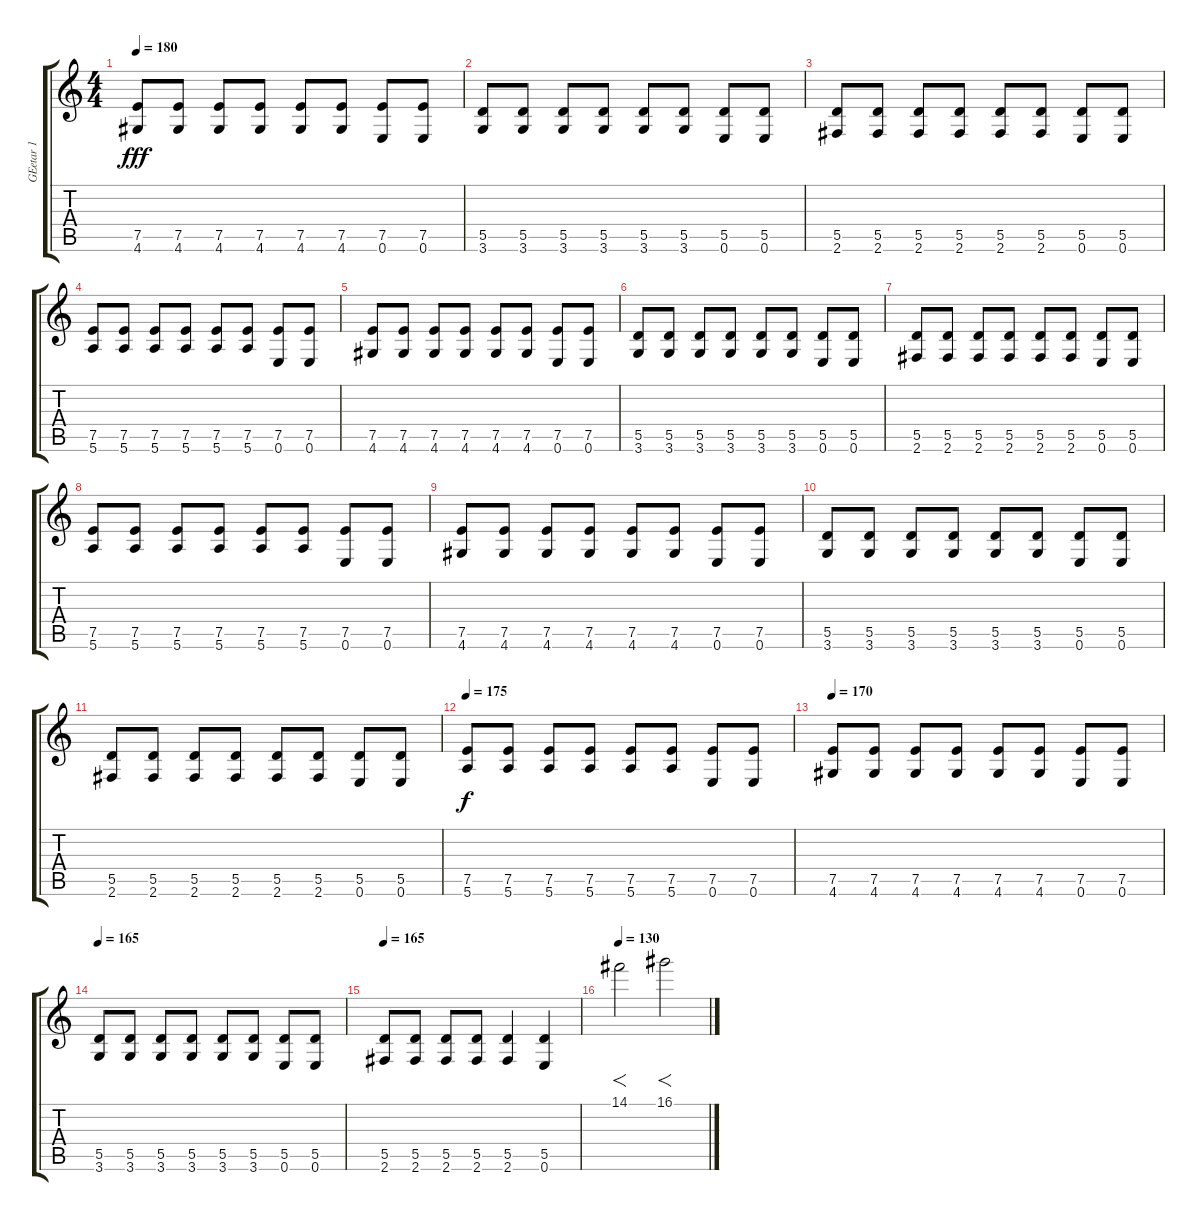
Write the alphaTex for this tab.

\track ("GEetar 1" "GEetar 1") {instrument distortionguitar}
\staff {score tabs}
\tuning (E4 B3 G3 D3 A2 E2) {hide}
\ts (4 4)
\tempo 180
\clef g2
\ks c
(7.5 4.6).8{dy fff} (7.5 4.6).8 (7.5 4.6).8 (7.5 4.6).8 (7.5 4.6).8 (7.5 4.6).8 (7.5 0.6).8 (7.5 0.6).8 |
(5.5 3.6).8 (5.5 3.6).8 (5.5 3.6).8 (5.5 3.6).8 (5.5 3.6).8 (5.5 3.6).8 (5.5 0.6).8 (5.5 0.6).8 |
(5.5 2.6).8 (5.5 2.6).8 (5.5 2.6).8 (5.5 2.6).8 (5.5 2.6).8 (5.5 2.6).8 (5.5 0.6).8 (5.5 0.6).8 |
(7.5 5.6).8 (7.5 5.6).8 (7.5 5.6).8 (7.5 5.6).8 (7.5 5.6).8 (7.5 5.6).8 (7.5 0.6).8 (7.5 0.6).8 |
(7.5 4.6).8 (7.5 4.6).8 (7.5 4.6).8 (7.5 4.6).8 (7.5 4.6).8 (7.5 4.6).8 (7.5 0.6).8 (7.5 0.6).8 |
(5.5 3.6).8 (5.5 3.6).8 (5.5 3.6).8 (5.5 3.6).8 (5.5 3.6).8 (5.5 3.6).8 (5.5 0.6).8 (5.5 0.6).8 |
(5.5 2.6).8 (5.5 2.6).8 (5.5 2.6).8 (5.5 2.6).8 (5.5 2.6).8 (5.5 2.6).8 (5.5 0.6).8 (5.5 0.6).8 |
(7.5 5.6).8 (7.5 5.6).8 (7.5 5.6).8 (7.5 5.6).8 (7.5 5.6).8 (7.5 5.6).8 (7.5 0.6).8 (7.5 0.6).8 |
(7.5 4.6).8 (7.5 4.6).8 (7.5 4.6).8 (7.5 4.6).8 (7.5 4.6).8 (7.5 4.6).8 (7.5 0.6).8 (7.5 0.6).8 |
(5.5 3.6).8 (5.5 3.6).8 (5.5 3.6).8 (5.5 3.6).8 (5.5 3.6).8 (5.5 3.6).8 (5.5 0.6).8 (5.5 0.6).8 |
(5.5 2.6).8 (5.5 2.6).8 (5.5 2.6).8 (5.5 2.6).8 (5.5 2.6).8 (5.5 2.6).8 (5.5 0.6).8 (5.5 0.6).8 |
\tempo 175
(7.5 5.6).8{dy f} (7.5 5.6).8 (7.5 5.6).8 (7.5 5.6).8 (7.5 5.6).8 (7.5 5.6).8 (7.5 0.6).8 (7.5 0.6).8 |
\tempo 170
(7.5 4.6).8 (7.5 4.6).8 (7.5 4.6).8 (7.5 4.6).8 (7.5 4.6).8 (7.5 4.6).8 (7.5 0.6).8 (7.5 0.6).8 |
\tempo 165
(5.5 3.6).8 (5.5 3.6).8 (5.5 3.6).8 (5.5 3.6).8 (5.5 3.6).8 (5.5 3.6).8 (5.5 0.6).8 (5.5 0.6).8 |
\tempo 160
\tempo 165
(5.5 2.6).8 (5.5 2.6).8 (5.5 2.6).8 (5.5 2.6).8 (5.5 2.6).4 (5.5 0.6).4 |
\tempo 130
14.1.2{f} 16.1.2{f}
